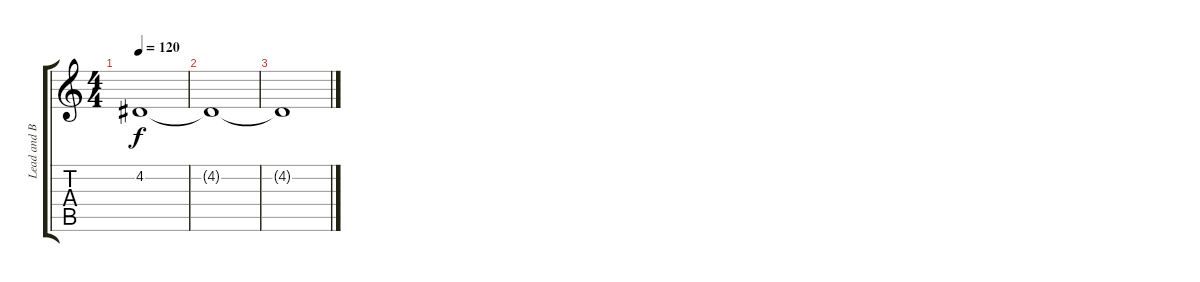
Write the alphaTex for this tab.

\track ("Lead and Back-up Vocals" "Lead and B") {instrument voiceoohs}
\staff {score tabs}
\tuning (E4 B3 G3 D3 A2 E2) {hide}
\ts (4 4)
\tempo 120
\clef g2
\ks c
4.2.1{dy f} |
4.2{t}.1 |
4.2{t}.1
